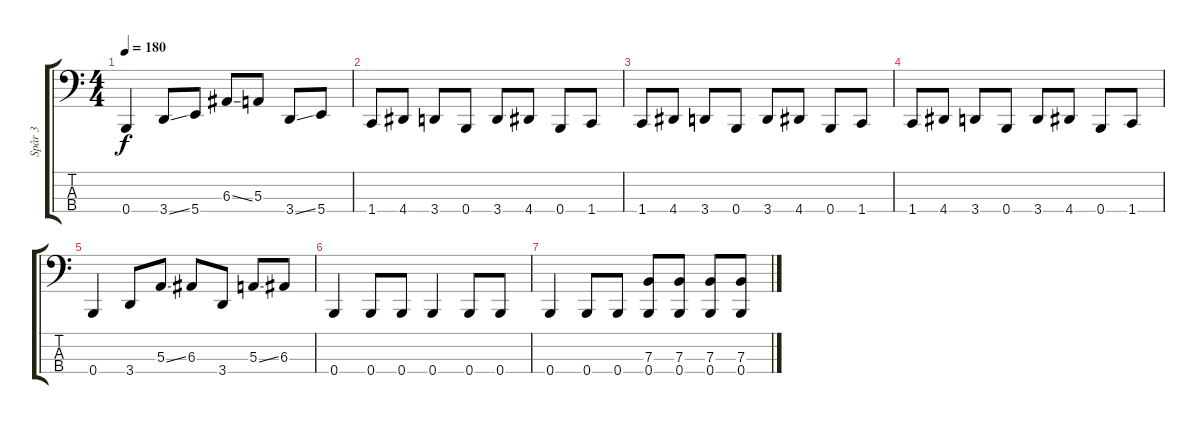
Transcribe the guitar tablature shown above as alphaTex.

\track ("Spår 3" "Spår 3") {instrument electricbasspick}
\staff {score tabs}
\tuning (D2 A1 E1 B0) {hide}
\ts (4 4)
\tempo 180
\clef f4
\ks c
0.4.4{dy f} 3.4{ss}.8 5.4.8 6.3{ss}.8 5.3.8 3.4{ss}.8 5.4.8 |
1.4.8 4.4.8 3.4.8 0.4.8 3.4.8 4.4.8 0.4.8 1.4.8 |
1.4.8 4.4.8 3.4.8 0.4.8 3.4.8 4.4.8 0.4.8 1.4.8 |
1.4.8 4.4.8 3.4.8 0.4.8 3.4.8 4.4.8 0.4.8 1.4.8 |
0.4.4 3.4.8 5.3{ss}.8 6.3.8 3.4.8 5.3{ss}.8 6.3.8 |
0.4.4 0.4.8 0.4.8 0.4.4 0.4.8 0.4.8 |
0.4.4 0.4.8 0.4.8 (7.3 0.4).8 (7.3 0.4).8 (7.3 0.4).8 (7.3 0.4).8
